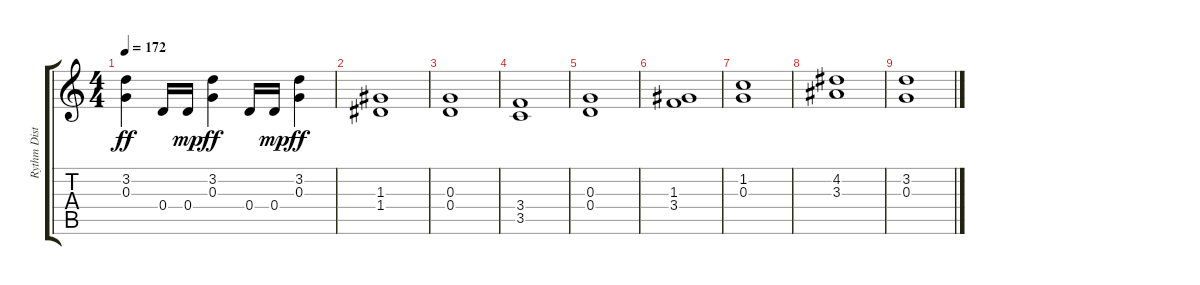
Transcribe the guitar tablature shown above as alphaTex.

\track ("Rythm Distortion Guitar" "Rythm Dist") {instrument distortionguitar}
\staff {score tabs}
\tuning (E4 B3 G3 D3 A2 E2) {hide}
\ts (4 4)
\tempo 172
\clef g2
\ks c
(3.2 0.3).4{dy ff} 0.4.16 0.4.16{dy mp} (3.2 0.3).4{dy ff} 0.4.16 0.4.16{dy mp} (3.2 0.3).4{dy ff} |
(1.3 1.4).1 |
(0.3 0.4).1 |
(3.4 3.5).1 |
(0.3 0.4).1 |
(1.3 3.4).1 |
(1.2 0.3).1 |
(4.2 3.3).1 |
(3.2 0.3).1
